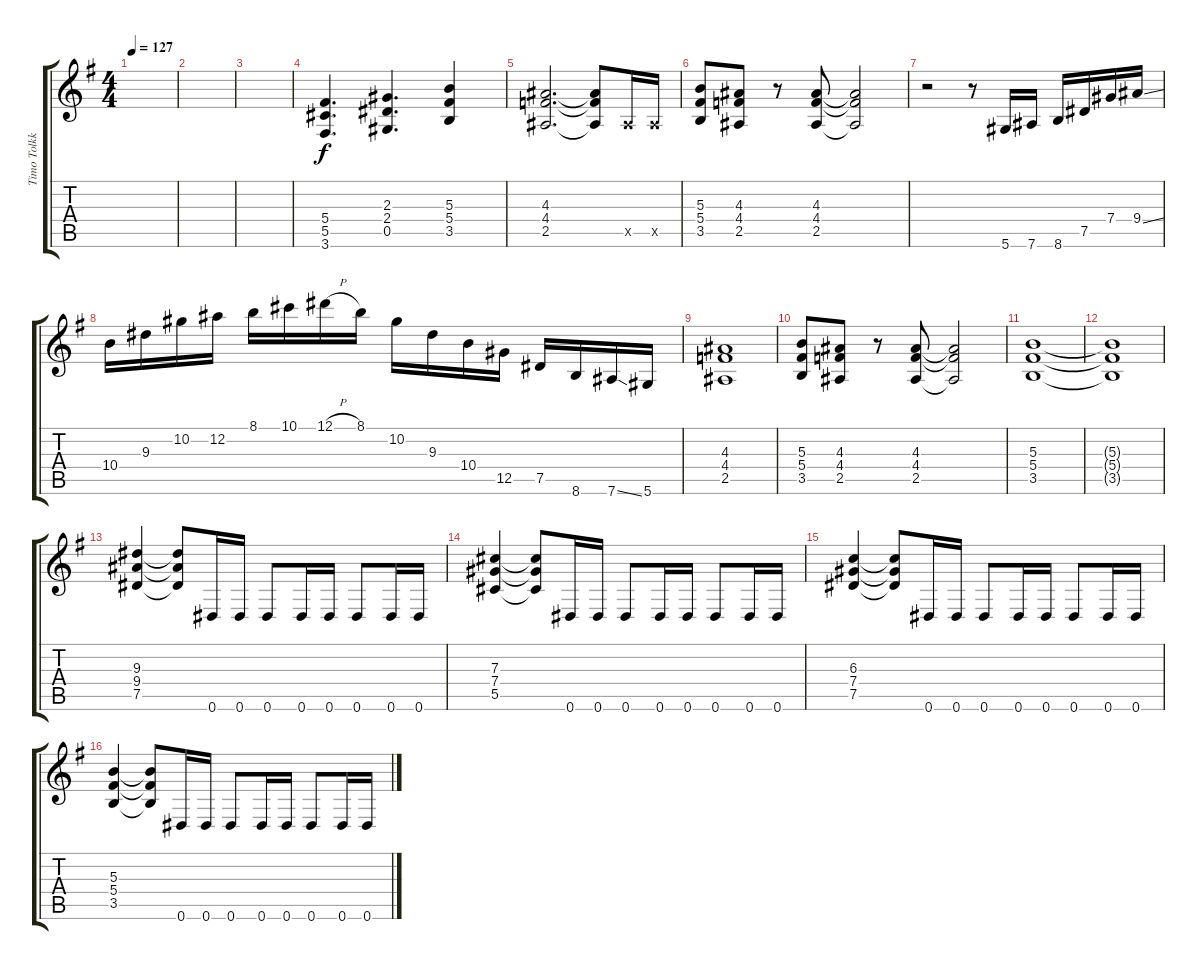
\track ("Timo Tolkki II" "Timo Tolkk") {instrument distortionguitar}
\staff {score tabs}
\tuning (Eb4 Bb3 Gb3 Db3 Ab2 Eb2) {hide}
\ts (4 4)
\tempo 127
\clef g2
\ks g
|
|
|
(5.4 5.5 3.6).4{d volume 13} (2.3 2.4 0.5).4{d} (5.3 5.4 3.5).4 |
(4.3 4.4 2.5).2{d} (4.3{t} 4.4{t} 2.5{t}).8 2.5{x}.16 2.5{x}.16 |
(5.3 5.4 3.5).8 (4.3 4.4 2.5).8 r.8 (4.3 4.4 2.5).8 (4.3{t} 4.4{t} 2.5{t}).2 |
r.2 r.8 5.6.16{volume 16} 7.6.16 8.6.16 7.5.16 7.4.16 9.4{ss}.16 |
10.4.16 9.3.16 10.2.16 12.2.16 8.1.16 10.1.16 12.1{h}.16 8.1.16 10.2.16 9.3.16 10.4.16 12.5.16 7.5.16 8.6.16 7.6{ss}.16 5.6.16 |
(4.3 4.4 2.5).1{volume 10} |
(5.3 5.4 3.5).8 (4.3 4.4 2.5).8 r.8 (4.3 4.4 2.5).8 (4.3{t} 4.4{t} 2.5{t}).2 |
(5.3 5.4 3.5).1 |
(5.3{t} 5.4{t} 3.5{t}).1 |
(9.3 9.4 7.5).4 (9.3{t} 9.4{t} 7.5{t}).8 0.6.16 0.6.16 0.6.8 0.6.16 0.6.16 0.6.8 0.6.16 0.6.16 |
(7.3 7.4 5.5).4 (7.3{t} 7.4{t} 5.5{t}).8 0.6.16 0.6.16 0.6.8 0.6.16 0.6.16 0.6.8 0.6.16 0.6.16 |
(6.3 7.4 7.5).4 (6.3{t} 7.4{t} 7.5{t}).8 0.6.16 0.6.16 0.6.8 0.6.16 0.6.16 0.6.8 0.6.16 0.6.16 |
(5.3 5.4 3.5).4 (5.3{t} 5.4{t} 3.5{t}).8 0.6.16 0.6.16 0.6.8 0.6.16 0.6.16 0.6.8 0.6.16 0.6.16
